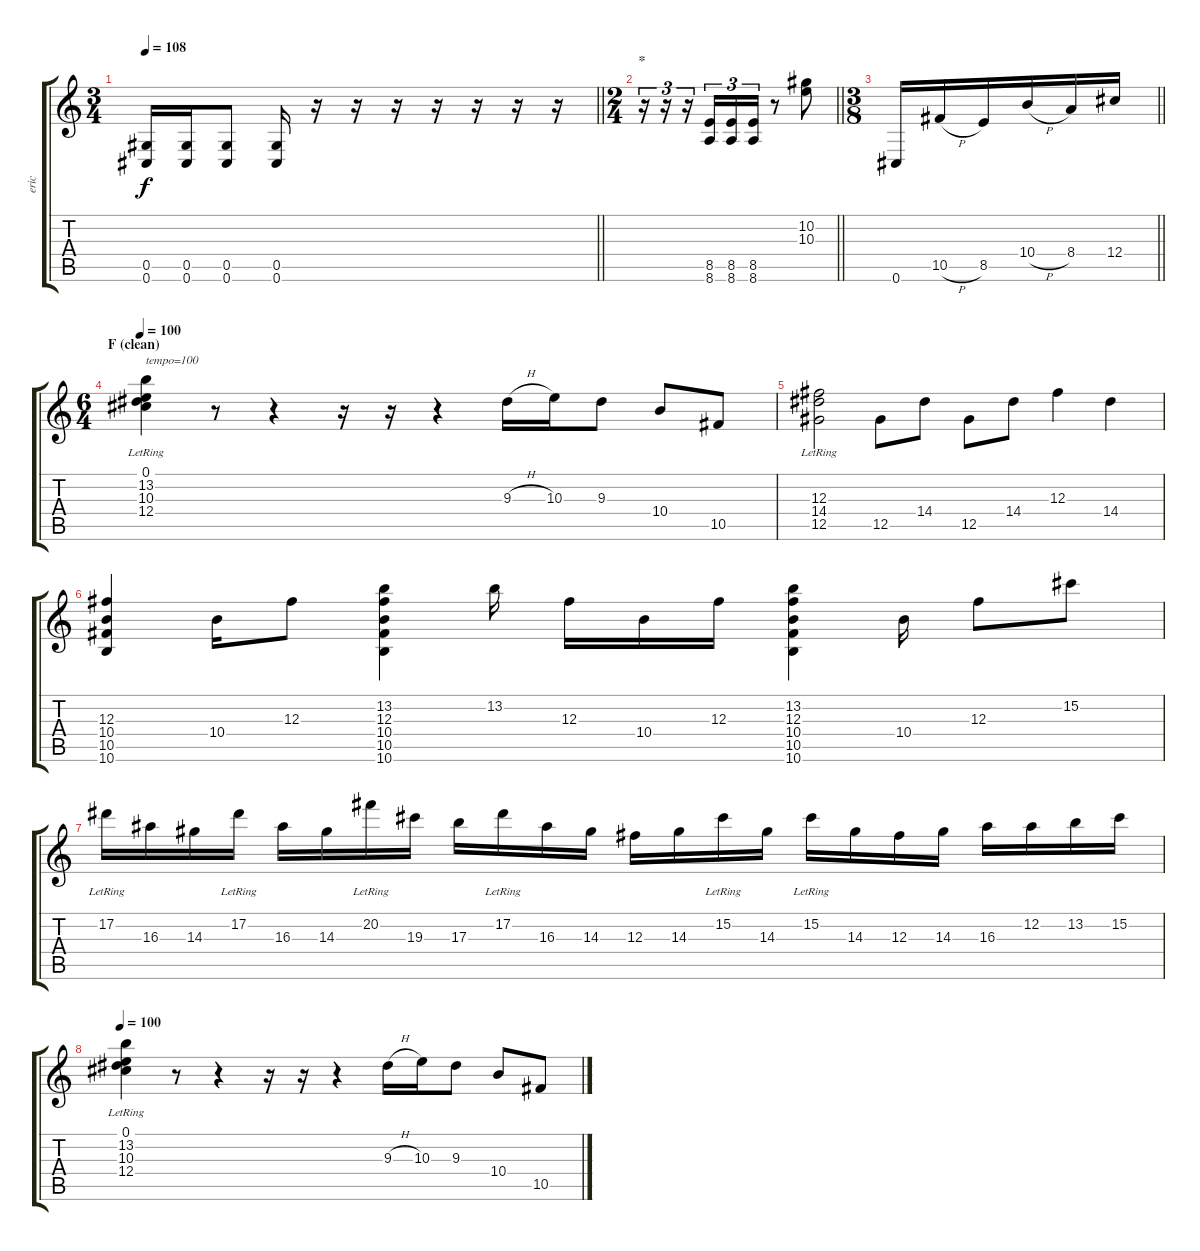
\track ("eric" "eric") {instrument distortionguitar}
\staff {score tabs}
\tuning (Eb4 Bb3 Gb3 Db3 Ab2 Db2) {hide}
\ts (3 4)
\tempo 108
\clef g2
\barLineRight lightlight
\ks c
(0.5 0.6).16{dy f} (0.5 0.6).16 (0.5 0.6).8 (0.5 0.6).16 r.16 r.16 r.16 r.16 r.16 r.16 r.16 |
\ts (2 4)
\section ("" "*")
\barLineRight lightlight
r.16{tu (3 2)} r.16{tu (3 2)} r.16{tu (3 2)} (8.5 8.6).16{tu (3 2)} (8.5 8.6).16{tu (3 2)} (8.5 8.6).16{tu (3 2)} r.8 (10.2 10.3).8 |
\ts (3 8)
\barLineRight lightlight
0.6.16 10.5{h}.16 8.5.16 10.4{h}.16 8.4.16 12.4.16 |
\ts (6 4)
\section ("" "F (clean)")
\tempo 100
(0.1{lr} 13.2{lr} 10.3{lr} 12.4{lr}).4{txt "tempo=100" instrument electricguitarclean} r.8 r.4 r.16 r.16 r.4 9.3{h}.16 10.3.16 9.3.8 10.4.8 10.5.8 |
(12.3{lr} 14.4{lr} 12.5{lr}).2 12.5.8 14.4.8 12.5.8 14.4.8 12.3.4 14.4.4 |
(12.3 10.4 10.5 10.6).4 10.4.16 12.3.8 (13.2 12.3 10.4 10.5 10.6).4 13.2.16 12.3.16 10.4.16 12.3.16 (13.2 12.3 10.4 10.5 10.6).4 10.4.16 12.3.8 15.2.8 |
17.2{lr}.16 16.3.16 14.3.16 17.2{lr}.16 16.3.16 14.3.16 20.2{lr}.16 19.3.16 17.3.16 17.2{lr}.16 16.3.16 14.3.16 12.3.16 14.3.16 15.2{lr}.16 14.3.16 15.2{lr}.16 14.3.16 12.3.16 14.3.16 16.3.16 12.2.16 13.2.16 15.2.16 |
\tempo 100
(0.1{lr} 13.2{lr} 10.3{lr} 12.4{lr}).4{instrument electricguitarclean} r.8 r.4 r.16 r.16 r.4 9.3{h}.16 10.3.16 9.3.8 10.4.8 10.5.8
